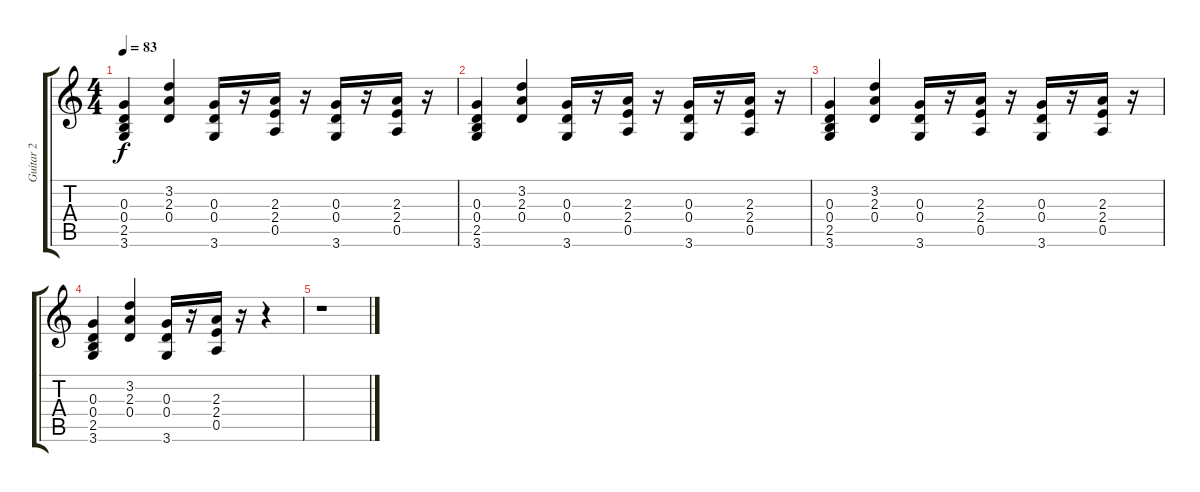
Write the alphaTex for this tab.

\track ("Guitar 2" "Guitar 2") {instrument acousticguitarsteel}
\staff {score tabs}
\tuning (E4 B3 G3 D3 A2 E2) {hide}
\ts (4 4)
\tempo 83
\clef g2
\ks c
(0.3 0.4 2.5 3.6).4{dy f} (3.2 2.3 0.4).4 (0.3 0.4 3.6).16 r.16 (2.3 2.4 0.5).16 r.16 (0.3 0.4 3.6).16 r.16 (2.3 2.4 0.5).16 r.16 |
(0.3 0.4 2.5 3.6).4 (3.2 2.3 0.4).4 (0.3 0.4 3.6).16 r.16 (2.3 2.4 0.5).16 r.16 (0.3 0.4 3.6).16 r.16 (2.3 2.4 0.5).16 r.16 |
(0.3 0.4 2.5 3.6).4 (3.2 2.3 0.4).4 (0.3 0.4 3.6).16 r.16 (2.3 2.4 0.5).16 r.16 (0.3 0.4 3.6).16 r.16 (2.3 2.4 0.5).16 r.16 |
(0.3 0.4 2.5 3.6).4 (3.2 2.3 0.4).4 (0.3 0.4 3.6).16 r.16 (2.3 2.4 0.5).16 r.16 r.4 |
r.1
